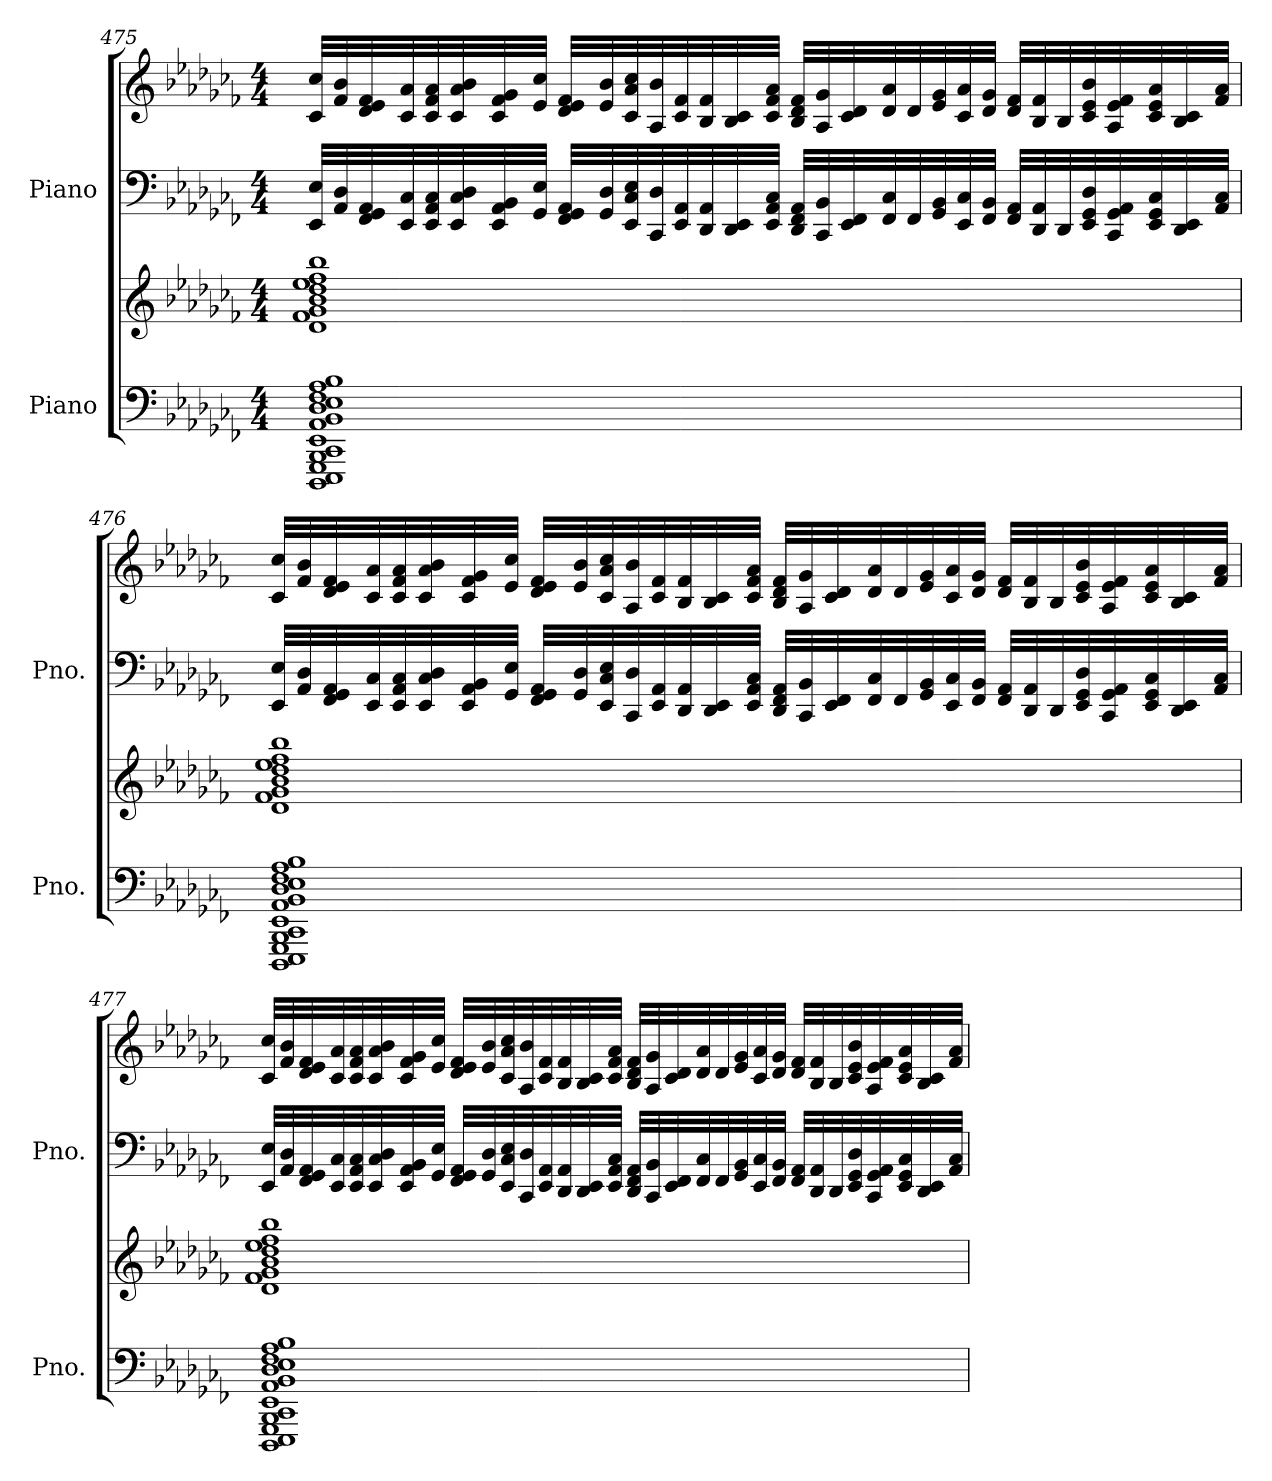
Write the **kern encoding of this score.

**kern	**kern	**kern	**kern
*part2	*part2	*part1	*part1
*staff4	*staff3	*staff2	*staff1
*I"Piano	*	*I"Piano	*
*I'Pno.	*	*I'Pno.	*
!!LO:LB:g=z
*clefF4	*clefG2	*clefF4	*clefG2
*ITrd14c24	*ITrd14c24	*ITrd-21c-36	*ITrd-21c-36
*k[b-e-a-d-g-c-f-]	*k[b-e-a-d-g-c-f-]	*k[b-e-a-d-g-c-f-]	*k[b-e-a-d-g-c-f-]
*M4/4	*M4/4	*M4/4	*M4/4
=475	=475	=475	=475
1DDDDD- 1EEEEE- 1GGGGG- 1BBBBB- 1CCCC- 1EEEE- 1AAAA- 1BBBB- 1DDD- 1EEE- 1FFF- 1AAA- 1BBB-	1DD- 1FF- 1GG- 1BB- 1D- 1E- 1F- 1B-	32ee-/ 32eee-/LLL	32cccc-/ 32ccccc-/LLL
.	.	32aa-/ 32ddd-/	32ffff-/ 32bbbb-/
.	.	32ff-/ 32gg-/ 32aa-/	32dddd-/ 32eeee-/ 32ffff-/
.	.	32ee-/ 32ccc-/	32cccc-/ 32aaaa-/
.	.	32ee-/ 32aa-/ 32ccc-/	32cccc-/ 32ffff-/ 32aaaa-/
.	.	32ee-/ 32ccc-/ 32ddd-/	32cccc-/ 32aaaa-/ 32bbbb-/
.	.	32ee-/ 32aa-/ 32bb-/	32cccc-/ 32ffff-/ 32gggg-/
.	.	32gg-/ 32eee-/JJJ	32eeee-/ 32ccccc-/JJJ
.	.	32ff-/ 32gg-/ 32aa-/LLL	32dddd-/ 32eeee-/ 32ffff-/LLL
.	.	32gg-/ 32ddd-/	32eeee-/ 32bbbb-/
.	.	32ee-/ 32ccc-/ 32eee-/	32cccc-/ 32aaaa-/ 32ccccc-/
.	.	32cc-/ 32ddd-/	32aaa-/ 32bbbb-/
.	.	32ee-/ 32aa-/	32cccc-/ 32ffff-/
.	.	32dd-/ 32aa-/	32bbb-/ 32ffff-/
.	.	32dd-/ 32ee-/	32bbb-/ 32cccc-/
.	.	32ee-/ 32aa-/ 32ccc-/JJJ	32cccc-/ 32ffff-/ 32aaaa-/JJJ
.	.	32dd-/ 32ff-/ 32aa-/LLL	32bbb-/ 32dddd-/ 32ffff-/LLL
.	.	32cc-/ 32bb-/	32aaa-/ 32gggg-/
.	.	32ee-/ 32ff-/	32cccc-/ 32dddd-/
.	.	32ff-/ 32ccc-/	32dddd-/ 32aaaa-/
.	.	32ff-/	32dddd-/
.	.	32gg-/ 32bb-/	32eeee-/ 32gggg-/
.	.	32ee-/ 32ccc-/	32cccc-/ 32aaaa-/
.	.	32ff-/ 32bb-/JJJ	32dddd-/ 32gggg-/JJJ
.	.	32ff-/ 32aa-/LLL	32dddd-/ 32ffff-/LLL
.	.	32dd-/ 32aa-/	32bbb-/ 32ffff-/
.	.	32dd-/	32bbb-/
.	.	32ee-/ 32gg-/ 32ddd-/	32cccc-/ 32eeee-/ 32bbbb-/
.	.	32cc-/ 32gg-/ 32aa-/	32aaa-/ 32eeee-/ 32ffff-/
.	.	32ee-/ 32gg-/ 32ccc-/	32cccc-/ 32eeee-/ 32aaaa-/
.	.	32dd-/ 32ee-/	32bbb-/ 32cccc-/
.	.	32aa-/ 32ccc-/JJJ	32ffff-/ 32aaaa-/JJJ
!!LO:LB:g=z
=476	=476	=476	=476
1DDDDD- 1EEEEE- 1GGGGG- 1BBBBB- 1CCCC- 1EEEE- 1AAAA- 1BBBB- 1DDD- 1EEE- 1FFF- 1AAA- 1BBB-	1DD- 1FF- 1GG- 1BB- 1D- 1E- 1F- 1B-	32ee-/ 32eee-/LLL	32cccc-/ 32ccccc-/LLL
.	.	32aa-/ 32ddd-/	32ffff-/ 32bbbb-/
.	.	32ff-/ 32gg-/ 32aa-/	32dddd-/ 32eeee-/ 32ffff-/
.	.	32ee-/ 32ccc-/	32cccc-/ 32aaaa-/
.	.	32ee-/ 32aa-/ 32ccc-/	32cccc-/ 32ffff-/ 32aaaa-/
.	.	32ee-/ 32ccc-/ 32ddd-/	32cccc-/ 32aaaa-/ 32bbbb-/
.	.	32ee-/ 32aa-/ 32bb-/	32cccc-/ 32ffff-/ 32gggg-/
.	.	32gg-/ 32eee-/JJJ	32eeee-/ 32ccccc-/JJJ
.	.	32ff-/ 32gg-/ 32aa-/LLL	32dddd-/ 32eeee-/ 32ffff-/LLL
.	.	32gg-/ 32ddd-/	32eeee-/ 32bbbb-/
.	.	32ee-/ 32ccc-/ 32eee-/	32cccc-/ 32aaaa-/ 32ccccc-/
.	.	32cc-/ 32ddd-/	32aaa-/ 32bbbb-/
.	.	32ee-/ 32aa-/	32cccc-/ 32ffff-/
.	.	32dd-/ 32aa-/	32bbb-/ 32ffff-/
.	.	32dd-/ 32ee-/	32bbb-/ 32cccc-/
.	.	32ee-/ 32aa-/ 32ccc-/JJJ	32cccc-/ 32ffff-/ 32aaaa-/JJJ
.	.	32dd-/ 32ff-/ 32aa-/LLL	32bbb-/ 32dddd-/ 32ffff-/LLL
.	.	32cc-/ 32bb-/	32aaa-/ 32gggg-/
.	.	32ee-/ 32ff-/	32cccc-/ 32dddd-/
.	.	32ff-/ 32ccc-/	32dddd-/ 32aaaa-/
.	.	32ff-/	32dddd-/
.	.	32gg-/ 32bb-/	32eeee-/ 32gggg-/
.	.	32ee-/ 32ccc-/	32cccc-/ 32aaaa-/
.	.	32ff-/ 32bb-/JJJ	32dddd-/ 32gggg-/JJJ
.	.	32ff-/ 32aa-/LLL	32dddd-/ 32ffff-/LLL
.	.	32dd-/ 32aa-/	32bbb-/ 32ffff-/
.	.	32dd-/	32bbb-/
.	.	32ee-/ 32gg-/ 32ddd-/	32cccc-/ 32eeee-/ 32bbbb-/
.	.	32cc-/ 32gg-/ 32aa-/	32aaa-/ 32eeee-/ 32ffff-/
.	.	32ee-/ 32gg-/ 32ccc-/	32cccc-/ 32eeee-/ 32aaaa-/
.	.	32dd-/ 32ee-/	32bbb-/ 32cccc-/
.	.	32aa-/ 32ccc-/JJJ	32ffff-/ 32aaaa-/JJJ
!!LO:PB:g=z
=477	=477	=477	=477
1DDDDD- 1EEEEE- 1GGGGG- 1BBBBB- 1CCCC- 1EEEE- 1AAAA- 1BBBB- 1DDD- 1EEE- 1FFF- 1AAA- 1BBB-	1DD- 1FF- 1GG- 1BB- 1D- 1E- 1F- 1B-	32ee-/ 32eee-/LLL	32cccc-/ 32ccccc-/LLL
.	.	32aa-/ 32ddd-/	32ffff-/ 32bbbb-/
.	.	32ff-/ 32gg-/ 32aa-/	32dddd-/ 32eeee-/ 32ffff-/
.	.	32ee-/ 32ccc-/	32cccc-/ 32aaaa-/
.	.	32ee-/ 32aa-/ 32ccc-/	32cccc-/ 32ffff-/ 32aaaa-/
.	.	32ee-/ 32ccc-/ 32ddd-/	32cccc-/ 32aaaa-/ 32bbbb-/
.	.	32ee-/ 32aa-/ 32bb-/	32cccc-/ 32ffff-/ 32gggg-/
.	.	32gg-/ 32eee-/JJJ	32eeee-/ 32ccccc-/JJJ
.	.	32ff-/ 32gg-/ 32aa-/LLL	32dddd-/ 32eeee-/ 32ffff-/LLL
.	.	32gg-/ 32ddd-/	32eeee-/ 32bbbb-/
.	.	32ee-/ 32ccc-/ 32eee-/	32cccc-/ 32aaaa-/ 32ccccc-/
.	.	32cc-/ 32ddd-/	32aaa-/ 32bbbb-/
.	.	32ee-/ 32aa-/	32cccc-/ 32ffff-/
.	.	32dd-/ 32aa-/	32bbb-/ 32ffff-/
.	.	32dd-/ 32ee-/	32bbb-/ 32cccc-/
.	.	32ee-/ 32aa-/ 32ccc-/JJJ	32cccc-/ 32ffff-/ 32aaaa-/JJJ
.	.	32dd-/ 32ff-/ 32aa-/LLL	32bbb-/ 32dddd-/ 32ffff-/LLL
.	.	32cc-/ 32bb-/	32aaa-/ 32gggg-/
.	.	32ee-/ 32ff-/	32cccc-/ 32dddd-/
.	.	32ff-/ 32ccc-/	32dddd-/ 32aaaa-/
.	.	32ff-/	32dddd-/
.	.	32gg-/ 32bb-/	32eeee-/ 32gggg-/
.	.	32ee-/ 32ccc-/	32cccc-/ 32aaaa-/
.	.	32ff-/ 32bb-/JJJ	32dddd-/ 32gggg-/JJJ
.	.	32ff-/ 32aa-/LLL	32dddd-/ 32ffff-/LLL
.	.	32dd-/ 32aa-/	32bbb-/ 32ffff-/
.	.	32dd-/	32bbb-/
.	.	32ee-/ 32gg-/ 32ddd-/	32cccc-/ 32eeee-/ 32bbbb-/
.	.	32cc-/ 32gg-/ 32aa-/	32aaa-/ 32eeee-/ 32ffff-/
.	.	32ee-/ 32gg-/ 32ccc-/	32cccc-/ 32eeee-/ 32aaaa-/
.	.	32dd-/ 32ee-/	32bbb-/ 32cccc-/
.	.	32aa-/ 32ccc-/JJJ	32ffff-/ 32aaaa-/JJJ
=	=	=	=
*-	*-	*-	*-
